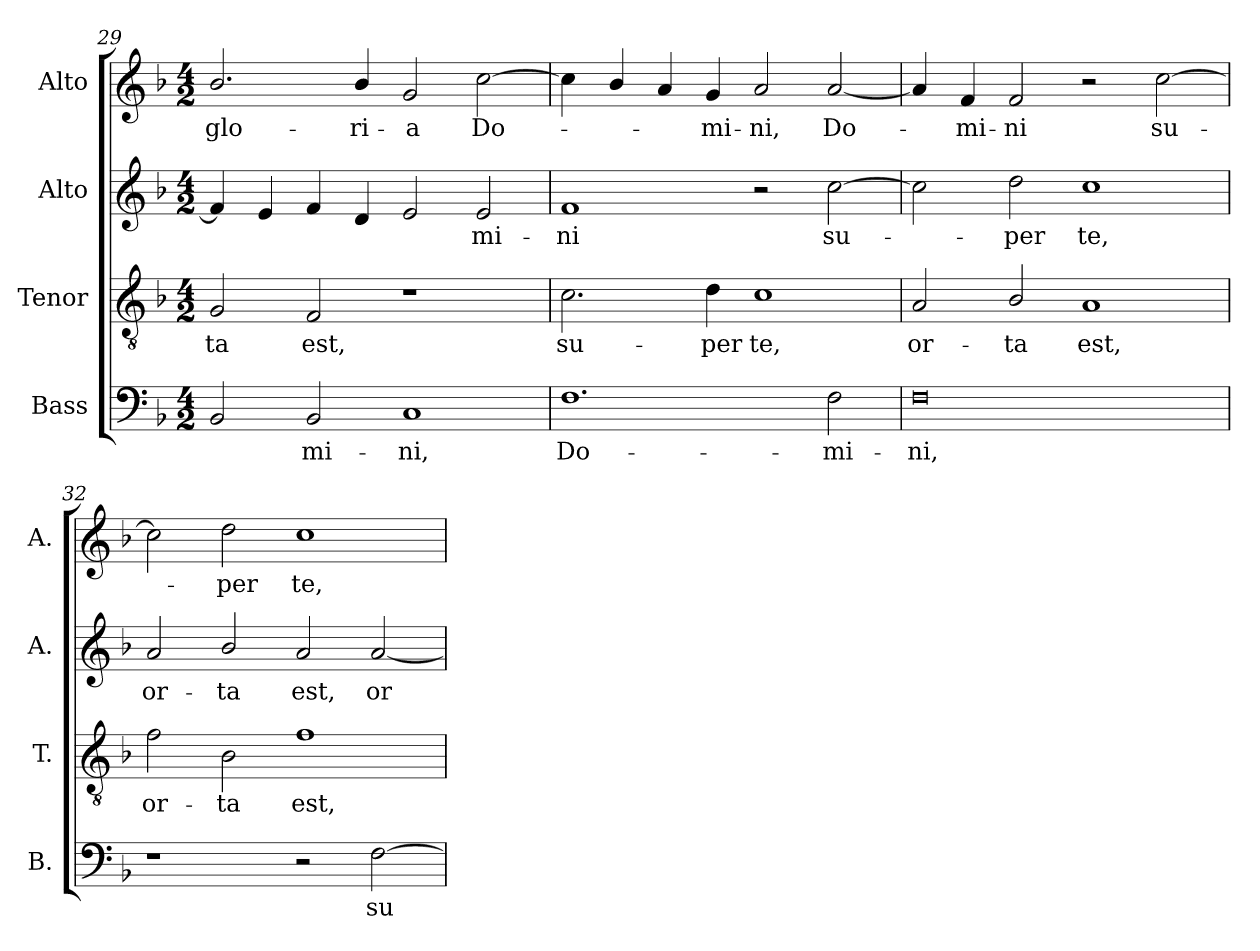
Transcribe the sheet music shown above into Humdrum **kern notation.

**kern	**text	**kern	**text	**kern	**text	**kern	**text
*part4	*part4	*part3	*part3	*part2	*part2	*part1	*part1
*staff4	*staff4	*staff3	*staff3	*staff2	*staff2	*staff1	*staff1
*I"Bass	*	*I"Tenor	*	*I"Alto	*	*I"Alto	*
*I'B.	*	*I'T.	*	*I'A.	*	*I'A.	*
*clefF4	*	*clefGv2	*	*clefG2	*	*clefG2	*
*	*	*ITrd7c12	*	*	*	*	*
*k[b-]	*	*k[b-]	*	*k[b-]	*	*k[b-]	*
*F:	*	*F:	*	*F:	*	*F:	*
*M4/2	*	*M4/2	*	*M4/2	*	*M4/2	*
=29	=29	=29	=29	=29	=29	=29	=29
!	!	!	!LO:LY:b:color=#000000	!	!	!	!
!	!	!	!	!	!	!	!LO:LY:b:color=#000000
2BB-i/	.	2GGi/	-ta	4fi/]	.	2.b-i/	glo-
.	.	.	.	4ei/	.	.	.
!	!LO:LY:b:color=#000000	!	!	!	!	!	!
!	!	!	!LO:LY:b:color=#000000	!	!	!	!
2BB-i/	-mi-	2FFi/	est,	4fi/	.	.	.
!	!	!	!	!	!	!	!LO:LY:b:color=#000000
.	.	.	.	4di/	.	4b-i/	-ri-
!	!LO:LY:b:color=#000000	!	!	!	!	!	!
!	!	!	!	!	!	!	!LO:LY:b:color=#000000
1Ci	-ni,	1r	.	2ei/	.	2gi/	-a
!	!	!	!	!	!LO:LY:b:color=#000000	!	!
!	!	!	!	!	!	!	!LO:LY:b:color=#000000
.	.	.	.	2ei/	-mi-	[2cci\	Do-
!!LO:LB:g=z
=30	=30	=30	=30	=30	=30	=30	=30
!	!LO:LY:b:color=#000000	!	!	!	!	!	!
!	!	!	!LO:LY:b:color=#000000	!	!	!	!
!	!	!	!	!	!LO:LY:b:color=#000000	!	!
1.Fi	Do-	2.Ci\	su-	1fi	-ni	4cci\]	.
.	.	.	.	.	.	4b-i/	.
.	.	.	.	.	.	4ai/	.
!	!	!	!LO:LY:b:color=#000000	!	!	!	!
!	!	!	!	!	!	!	!LO:LY:b:color=#000000
.	.	4Di\	-per	.	.	4gi/	-mi-
!	!	!	!LO:LY:b:color=#000000	!	!	!	!
!	!	!	!	!	!	!	!LO:LY:b:color=#000000
.	.	1Ci	te,	2r	.	2ai/	-ni,
!	!LO:LY:b:color=#000000	!	!	!	!	!	!
!	!	!	!	!	!LO:LY:b:color=#000000	!	!
!	!	!	!	!	!	!	!LO:LY:b:color=#000000
2Fi\	-mi-	.	.	[2cci\	su-	[2ai/	Do-
=31	=31	=31	=31	=31	=31	=31	=31
!	!LO:LY:b:color=#000000	!	!	!	!	!	!
!	!	!	!LO:LY:b:color=#000000	!	!	!	!
0Fi	-ni,	2AAi/	or-	2cci\]	.	4ai/]	.
!	!	!	!	!	!	!	!LO:LY:b:color=#000000
.	.	.	.	.	.	4fi/	-mi-
!	!	!	!LO:LY:b:color=#000000	!	!	!	!
!	!	!	!	!	!LO:LY:b:color=#000000	!	!
!	!	!	!	!	!	!	!LO:LY:b:color=#000000
.	.	2BB-i/	-ta	2ddi\	-per	2fi/	-ni
!	!	!	!LO:LY:b:color=#000000	!	!	!	!
!	!	!	!	!	!LO:LY:b:color=#000000	!	!
.	.	1AAi	est,	1cci	te,	2r	.
!	!	!	!	!	!	!	!LO:LY:b:color=#000000
.	.	.	.	.	.	[2cci\	su-
=32	=32	=32	=32	=32	=32	=32	=32
!	!	!	!LO:LY:b:color=#000000	!	!	!	!
!	!	!	!	!	!LO:LY:b:color=#000000	!	!
1r	.	2Fi\	or-	2ai/	or-	2cci\]	.
!	!	!	!LO:LY:b:color=#000000	!	!	!	!
!	!	!	!	!	!LO:LY:b:color=#000000	!	!
!	!	!	!	!	!	!	!LO:LY:b:color=#000000
.	.	2BB-i\	-ta	2b-i/	-ta	2ddi\	-per
!	!	!	!LO:LY:b:color=#000000	!	!	!	!
!	!	!	!	!	!LO:LY:b:color=#000000	!	!
!	!	!	!	!	!	!	!LO:LY:b:color=#000000
2r	.	1Fi	est,	2ai/	est,	1cci	te,
!	!LO:LY:b:color=#000000	!	!	!	!	!	!
!	!	!	!	!	!LO:LY:b:color=#000000	!	!
[2Fi\	su-	.	.	[2ai/	or-	.	.
=	=	=	=	=	=	=	=
*-	*-	*-	*-	*-	*-	*-	*-
